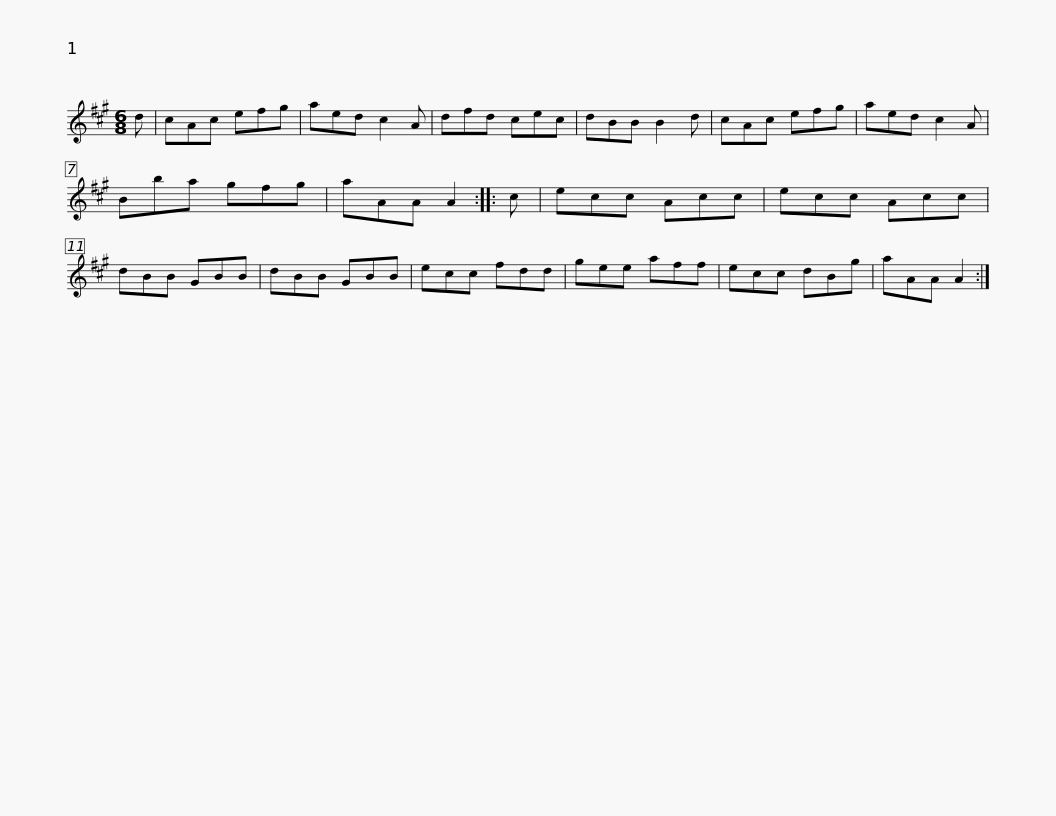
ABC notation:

X:1
L:1/8
M:6/8
I:linebreak $
K:A
V:1 treble
V:1
 d | cAc efg | aed c2 A | dfd cec | dBB B2 d | %5
 cAc efg | aed c2 A | Bba gfg |$ aAA A2 :: c | %10
 ecc Acc | ecc Acc | dBB GBB | dBB GBB | ecc fdd | %15
 gee aff |$ ecc dBg | aAA A2 :| %18
